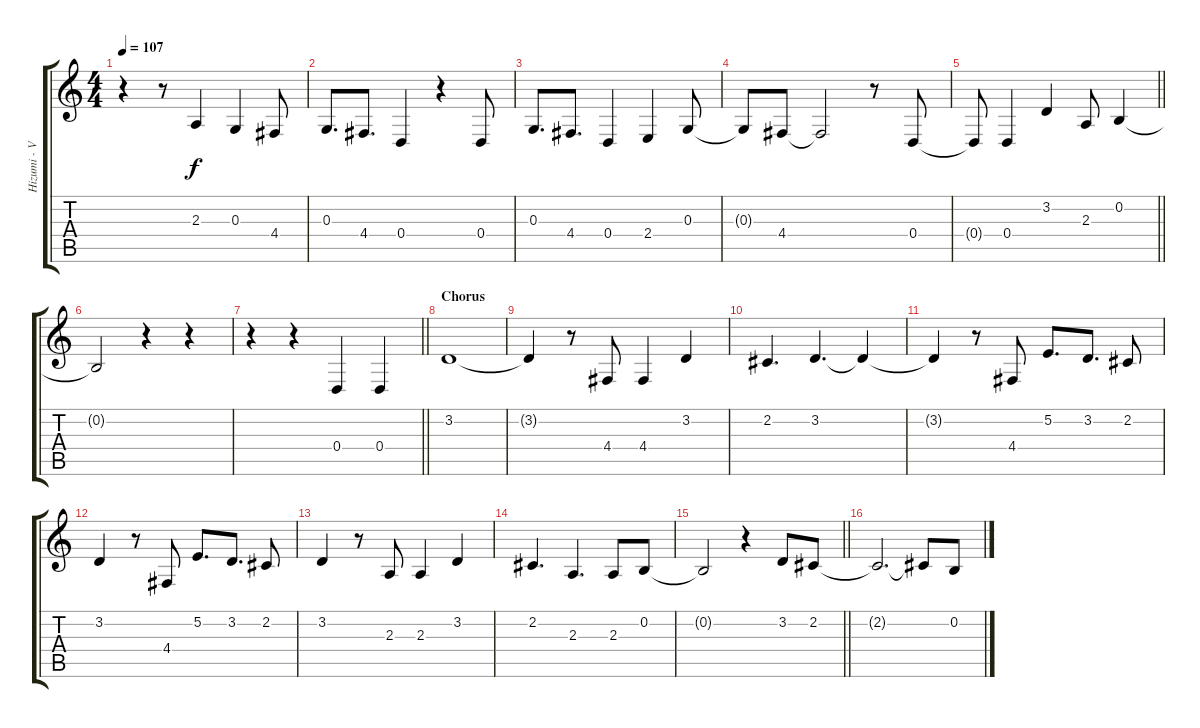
\track ("Hizumi - Vocals" "Hizumi - V") {instrument lead6voice}
\staff {score tabs}
\tuning (E4 B3 G3 D3 A2 E2) {hide}
\ts (4 4)
\tempo 107
\clef g2
\ks c
r.4{dy f} r.8 2.3.4 0.3.4 4.4.8 |
0.3.8{d} 4.4.8{d} 0.4.4 r.4 0.4.8 |
0.3.8{d} 4.4.8{d} 0.4.4 2.4.4 0.3.8 |
0.3{t}.8 4.4.8 4.4{t}.2 r.8 0.4.8 |
\barLineRight lightlight
0.4{t}.8 0.4.4 3.2.4 2.3.8 0.2.4 |
0.2{t}.2 r.4 r.4 |
\barLineRight lightlight
r.4 r.4 0.4.4 0.4.4 |
\section ("" "Chorus")
3.2.1 |
3.2{t}.4 r.8 4.4.8 4.4.4 3.2.4 |
2.2.4{d} 3.2.4{d} 3.2{t}.4 |
3.2{t}.4 r.8 4.4.8 5.2.8{d} 3.2.8{d} 2.2.8 |
3.2.4 r.8 4.4.8 5.2.8{d} 3.2.8{d} 2.2.8 |
3.2.4 r.8 2.3.8 2.3.4 3.2.4 |
2.2.4{d} 2.3.4{d} 2.3.8 0.2.8 |
\barLineRight lightlight
0.2{t}.2 r.4 3.2.8 2.2.8 |
\section ("" "")
2.2{t}.2{d} 2.2{t}.8 0.2.8
